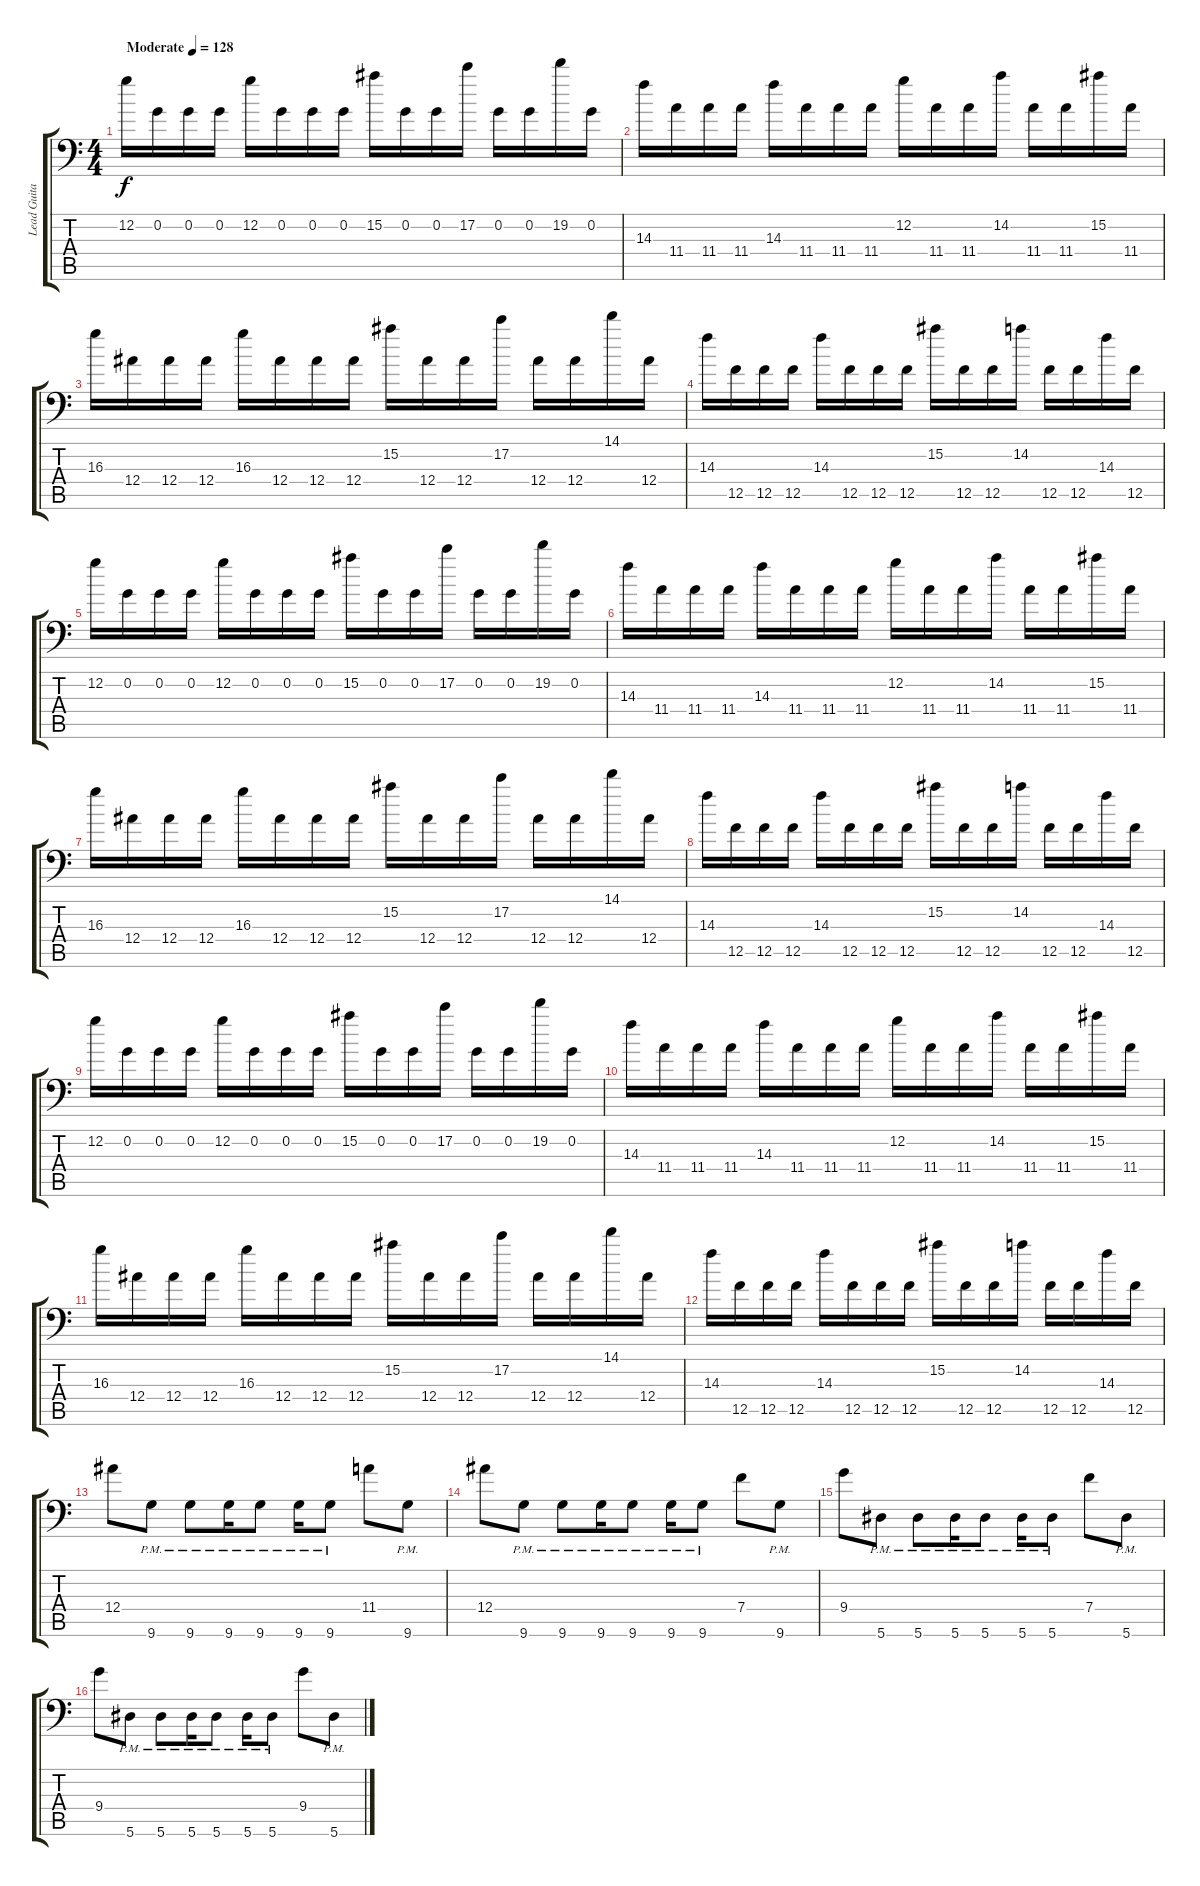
\track ("Lead Guitar" "Lead Guita") {instrument distortionguitar}
\staff {score tabs}
\tuning (C4 G3 Eb3 Bb2 F2 Bb1) {hide}
\ts (4 4)
\tempo (128 "Moderate")
\clef f4
\ks c
12.2.16{dy f volume 2 instrument lead2sawtooth} 0.2.16 0.2.16{volume 5} 0.2.16 12.2.16 0.2.16 0.2.16 0.2.16 15.2.16 0.2.16 0.2.16 17.2.16 0.2.16 0.2.16 19.2.16 0.2.16 |
14.3.16 11.4.16 11.4.16 11.4.16 14.3.16 11.4.16 11.4.16 11.4.16 12.2.16 11.4.16 11.4.16 14.2.16 11.4.16 11.4.16 15.2.16 11.4.16 |
16.3.16 12.4.16 12.4.16 12.4.16 16.3.16 12.4.16 12.4.16 12.4.16 15.2.16 12.4.16 12.4.16 17.2.16 12.4.16 12.4.16 14.1.16 12.4.16 |
14.3.16 12.5.16 12.5.16 12.5.16 14.3.16 12.5.16 12.5.16 12.5.16 15.2.16 12.5.16 12.5.16 14.2.16 12.5.16 12.5.16 14.3.16 12.5.16 |
12.2.16{volume 7 instrument distortionguitar} 0.2.16 0.2.16 0.2.16 12.2.16 0.2.16 0.2.16 0.2.16 15.2.16 0.2.16 0.2.16 17.2.16 0.2.16 0.2.16 19.2.16 0.2.16 |
14.3.16 11.4.16 11.4.16 11.4.16 14.3.16 11.4.16 11.4.16 11.4.16 12.2.16 11.4.16 11.4.16 14.2.16 11.4.16 11.4.16 15.2.16 11.4.16 |
16.3.16 12.4.16 12.4.16 12.4.16 16.3.16 12.4.16 12.4.16 12.4.16 15.2.16 12.4.16 12.4.16 17.2.16 12.4.16 12.4.16 14.1.16 12.4.16 |
14.3.16 12.5.16 12.5.16 12.5.16 14.3.16 12.5.16 12.5.16 12.5.16 15.2.16 12.5.16 12.5.16 14.2.16 12.5.16 12.5.16 14.3.16 12.5.16 |
12.2.16 0.2.16 0.2.16 0.2.16 12.2.16 0.2.16 0.2.16 0.2.16 15.2.16 0.2.16 0.2.16 17.2.16 0.2.16 0.2.16 19.2.16 0.2.16 |
14.3.16 11.4.16 11.4.16 11.4.16 14.3.16 11.4.16 11.4.16 11.4.16 12.2.16 11.4.16 11.4.16 14.2.16 11.4.16 11.4.16 15.2.16 11.4.16 |
16.3.16 12.4.16 12.4.16 12.4.16 16.3.16 12.4.16 12.4.16 12.4.16 15.2.16 12.4.16 12.4.16 17.2.16 12.4.16 12.4.16 14.1.16 12.4.16 |
14.3.16 12.5.16 12.5.16 12.5.16 14.3.16 12.5.16 12.5.16 12.5.16 15.2.16 12.5.16 12.5.16 14.2.16 12.5.16 12.5.16 14.3.16 12.5.16 |
12.4.8 9.6{pm}.8 9.6{pm}.8 9.6{pm}.16 9.6{pm}.8 9.6{pm}.16 9.6{pm}.8 11.4.8 9.6{pm}.8 |
12.4.8 9.6{pm}.8 9.6{pm}.8 9.6{pm}.16 9.6{pm}.8 9.6{pm}.16 9.6{pm}.8 7.4.8 9.6{pm}.8 |
9.4.8 5.6{pm}.8 5.6{pm}.8 5.6{pm}.16 5.6{pm}.8 5.6{pm}.16 5.6{pm}.8 7.4.8 5.6{pm}.8 |
9.4.8 5.6{pm}.8 5.6{pm}.8 5.6{pm}.16 5.6{pm}.8 5.6{pm}.16 5.6{pm}.8 9.4.8 5.6{pm}.8
